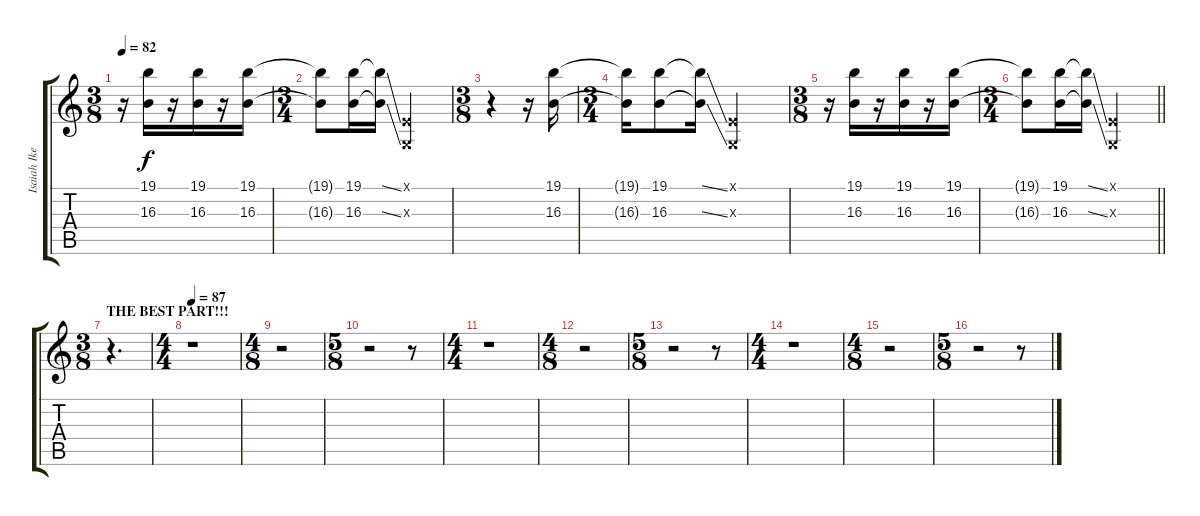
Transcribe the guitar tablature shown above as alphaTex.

\track ("Isaiah Ikey Owens" "Isaiah Ike") {instrument rockorgan}
\staff {score tabs}
\tuning (E4 B3 G3 D3 A2 E2) {hide}
\ts (3 8)
\tempo 82
\clef g2
\ks c
r.16{dy f} (19.1 16.3).16 r.16 (19.1 16.3).16 r.16 (19.1 16.3).16 |
\ts (3 4)
(19.1{t} 16.3{t}).8 (19.1 16.3).16 (19.1{ss t} 16.3{ss t}).16 (0.1{x} 0.3{x}).2 |
\ts (3 8)
r.4 r.16 (19.1 16.3).16 |
\ts (3 4)
(19.1{t} 16.3{t}).16 (19.1 16.3).8 (19.1{ss t} 16.3{ss t}).16 (0.1{x} 0.3{x}).2 |
\ts (3 8)
r.16 (19.1 16.3).16 r.16 (19.1 16.3).16 r.16 (19.1 16.3).16 |
\ts (3 4)
\barLineRight lightlight
(19.1{t} 16.3{t}).8 (19.1 16.3).16 (19.1{ss t} 16.3{ss t}).16 (0.1{x} 0.3{x}).2 |
\ts (3 8)
\section ("" "THE BEST PART!!!")
r.4{d} |
\ts (4 4)
\tempo 87
r.1 |
\ts (4 8)
r.2 |
\ts (5 8)
r.2 r.8 |
\ts (4 4)
r.1 |
\ts (4 8)
r.2 |
\ts (5 8)
r.2 r.8 |
\ts (4 4)
r.1 |
\ts (4 8)
r.2 |
\ts (5 8)
r.2 r.8
